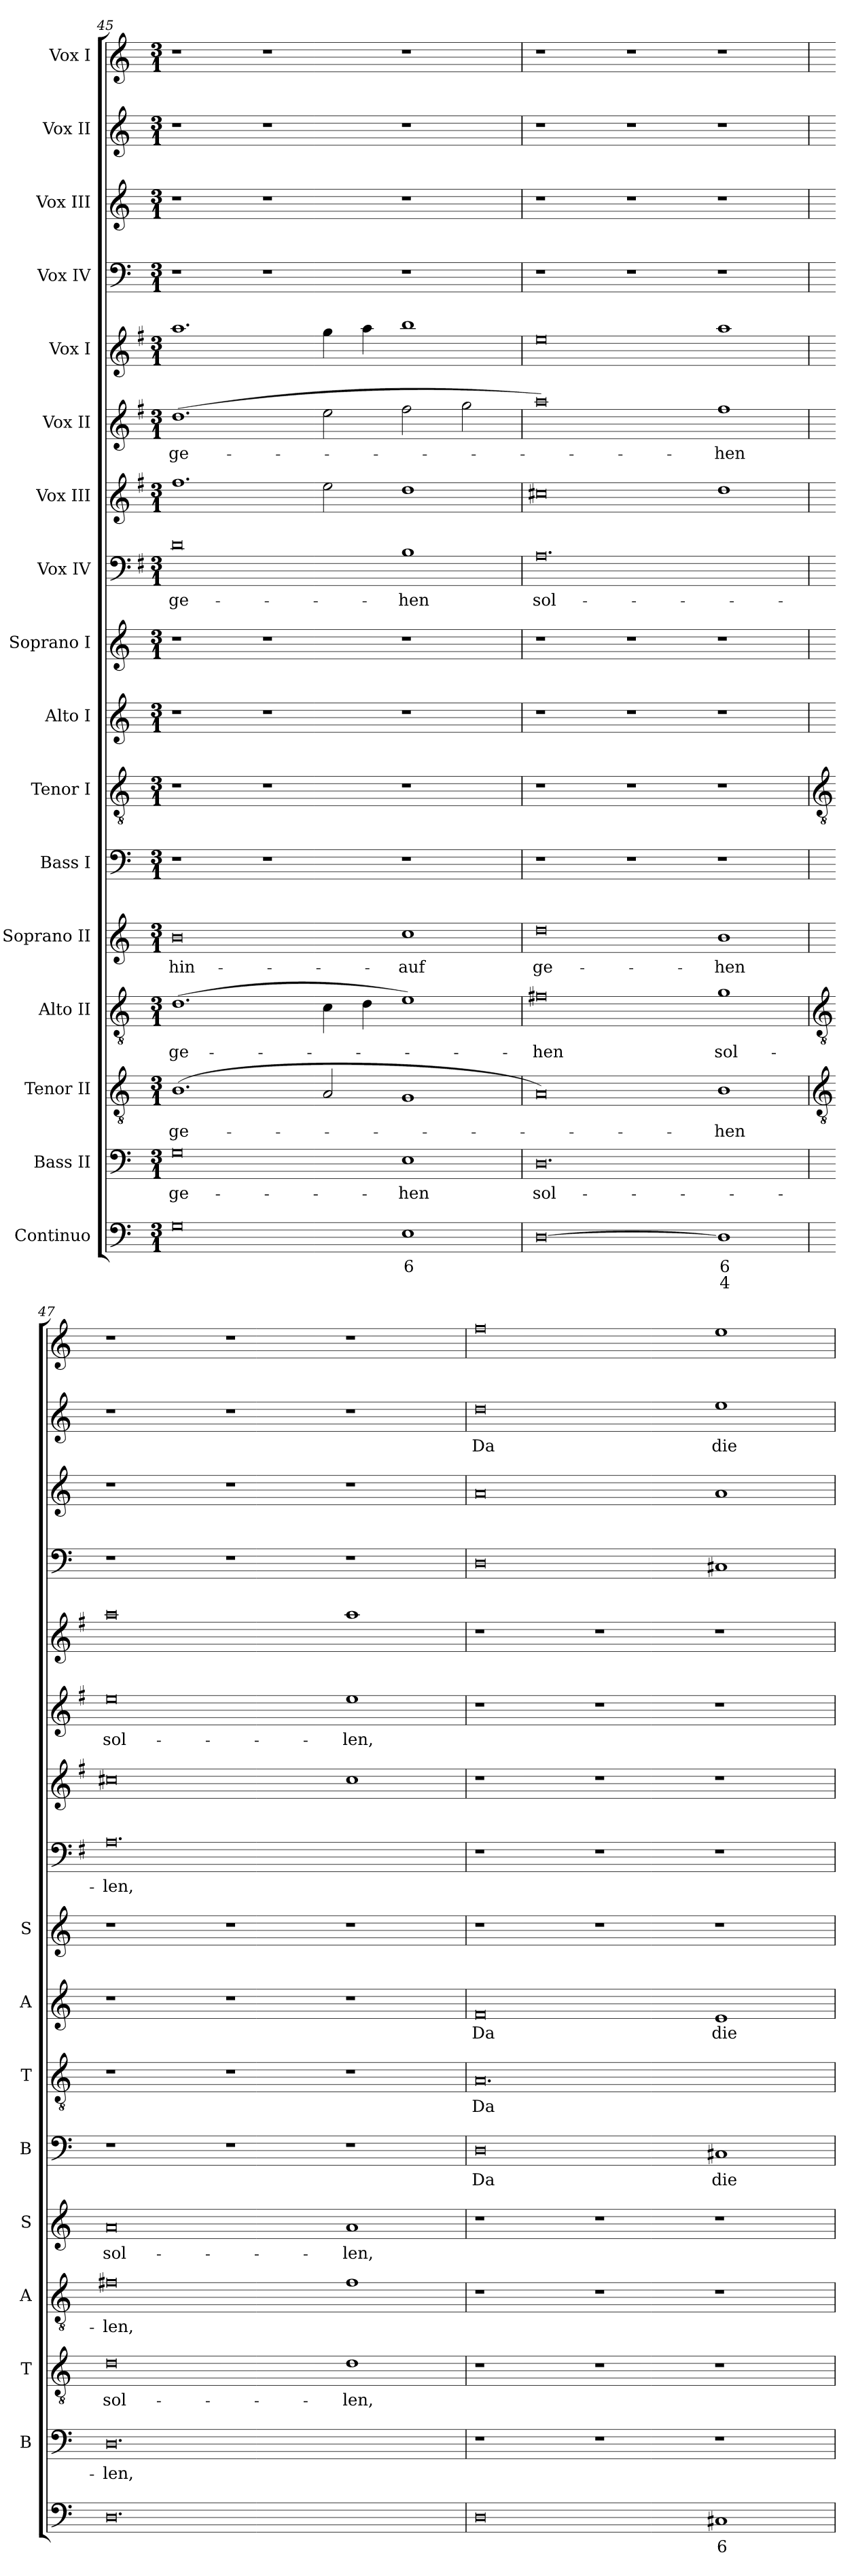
**kern	**text	**text	**kern	**text	**kern	**text	**kern	**text	**kern	**text	**kern	**text	**kern	**text	**kern	**text	**kern	**kern	**text	**kern	**kern	**text	**kern	**kern	**kern	**kern	**text	**kern
*part17	*part17	*part17	*part16	*part16	*part15	*part15	*part14	*part14	*part13	*part13	*part12	*part12	*part11	*part11	*part10	*part10	*part9	*part8	*part8	*part7	*part6	*part6	*part5	*part4	*part3	*part2	*part2	*part1
*staff17	*staff17	*staff17	*staff16	*staff16	*staff15	*staff15	*staff14	*staff14	*staff13	*staff13	*staff12	*staff12	*staff11	*staff11	*staff10	*staff10	*staff9	*staff8	*staff8	*staff7	*staff6	*staff6	*staff5	*staff4	*staff3	*staff2	*staff2	*staff1
*I"Continuo	*	*	*I"Bass II	*	*I"Tenor II	*	*I"Alto II	*	*I"Soprano II	*	*I"Bass I	*	*I"Tenor I	*	*I"Alto I	*	*I"Soprano I	*I"Vox IV	*	*I"Vox III	*I"Vox II	*	*I"Vox I	*I"Vox IV	*I"Vox III	*I"Vox II	*	*I"Vox I
*	*	*	*I'B	*	*I'T	*	*I'A	*	*I'S	*	*I'B	*	*I'T	*	*I'A	*	*I'S	*	*	*	*	*	*	*	*	*	*	*
*clefF4	*	*	*clefF4	*	*clefGv2	*	*clefGv2	*	*clefG2	*	*clefF4	*	*clefGv2	*	*clefG2	*	*clefG2	*clefF4	*	*clefG2	*clefG2	*	*clefG2	*clefF4	*clefG2	*clefG2	*	*clefG2
*	*	*	*	*	*	*	*	*	*	*	*	*	*	*	*	*	*	*ITrd4c7	*	*ITrd4c7	*ITrd4c7	*	*ITrd4c7	*	*	*	*	*
*k[]	*	*	*k[]	*	*k[]	*	*k[]	*	*k[]	*	*k[]	*	*k[]	*	*k[]	*	*k[]	*k[]	*	*k[]	*k[]	*	*k[]	*k[]	*k[]	*k[]	*	*k[]
*C:	*	*	*C:	*	*C:	*	*C:	*	*C:	*	*C:	*	*C:	*	*C:	*	*C:	*C:	*	*C:	*C:	*	*C:	*C:	*C:	*C:	*	*C:
*M3/1	*	*	*M3/1	*	*M3/1	*	*M3/1	*	*M3/1	*	*M3/1	*	*M3/1	*	*M3/1	*	*M3/1	*M3/1	*	*M3/1	*M3/1	*	*M3/1	*M3/1	*M3/1	*M3/1	*	*M3/1
=45	=45	=45	=45	=45	=45	=45	=45	=45	=45	=45	=45	=45	=45	=45	=45	=45	=45	=45	=45	=45	=45	=45	=45	=45	=45	=45	=45	=45
!	!	!	!	!LO:LY:b	!	!LO:LY:b	!	!LO:LY:b	!	!LO:LY:b	!	!	!	!	!	!	!	!	!LO:LY:b	!	!	!LO:LY:b	!	!	!	!	!	!
0G	.	.	0G	ge-	(<1.B	ge-	(>1.d	ge-	0b	hin-	1r	.	1r	.	1r	.	1r	0G	ge-	1.b	(>1.g	ge-	1.dd	1r	1r	1r	.	1r
.	.	.	.	.	.	.	.	.	.	.	1r	.	1r	.	1r	.	1r	.	.	.	.	.	.	1r	1r	1r	.	1r
.	.	.	.	.	2A	.	4c	.	.	.	.	.	.	.	.	.	.	.	.	2a	2a\	.	4cc	.	.	.	.	.
.	.	.	.	.	.	.	4d	.	.	.	.	.	.	.	.	.	.	.	.	.	.	.	4dd	.	.	.	.	.
!	!LO:LY:b	!	!	!LO:LY:b	!	!	!	!	!	!LO:LY:b	!	!	!	!	!	!	!	!	!LO:LY:b	!	!	!	!	!	!	!	!	!
1E	6	.	1E	-hen	1G	.	1e)	.	1cc	-auf	1r	.	1r	.	1r	.	1r	1E	-hen	1g	2b	.	1ee	1r	1r	1r	.	1r
.	.	.	.	.	.	.	.	.	.	.	.	.	.	.	.	.	.	.	.	.	2cc	.	.	.	.	.	.	.
=46	=46	=46	=46	=46	=46	=46	=46	=46	=46	=46	=46	=46	=46	=46	=46	=46	=46	=46	=46	=46	=46	=46	=46	=46	=46	=46	=46	=46
!	!	!	!	!LO:LY:b	!	!	!	!LO:LY:b	!	!LO:LY:b	!	!	!	!	!	!	!	!	!LO:LY:b	!	!	!	!	!	!	!	!	!
[0D	.	.	0.D	sol-	0A)	.	0f#X	hen	0dd	ge-	1r	.	1r	.	1r	.	1r	0.D	sol-	0f#	0dd)	.	0a	1r	1r	1r	.	1r
.	.	.	.	.	.	.	.	.	.	.	1r	.	1r	.	1r	.	1r	.	.	.	.	.	.	1r	1r	1r	.	1r
!	!LO:LY:b	!LO:LY:b	!	!	!	!LO:LY:b	!	!LO:LY:b	!	!LO:LY:b	!	!	!	!	!	!	!	!	!	!	!	!LO:LY:b	!	!	!	!	!	!
1D]	6	4	.	.	1B	hen	1g	sol-	1b	-hen	1r	.	1r	.	1r	.	1r	.	.	1g	1b	hen	1dd	1r	1r	1r	.	1r
!!LO:LB:g=z
=47	=47	=47	=47	=47	=47	=47	=47	=47	=47	=47	=47	=47	=47	=47	=47	=47	=47	=47	=47	=47	=47	=47	=47	=47	=47	=47	=47	=47
*	*	*	*	*	*clefGv2	*	*clefGv2	*	*	*	*	*	*clefGv2	*	*	*	*	*	*	*	*	*	*	*	*	*	*	*
!	!	!	!	!LO:LY:b	!	!LO:LY:b	!	!LO:LY:b	!	!LO:LY:b	!	!	!	!	!	!	!	!	!LO:LY:b	!	!	!LO:LY:b	!	!	!	!	!	!
0.D	.	.	0.D	-len,	0d	sol-	0f#X	-len,	0a	sol-	1r	.	1r	.	1r	.	1r	0.D	-len,	0f#X	0a	sol-	0dd	1r	1r	1r	.	1r
.	.	.	.	.	.	.	.	.	.	.	1r	.	1r	.	1r	.	1r	.	.	.	.	.	.	1r	1r	1r	.	1r
!	!	!	!	!	!	!LO:LY:b	!	!	!	!LO:LY:b	!	!	!	!	!	!	!	!	!	!	!	!LO:LY:b	!	!	!	!	!	!
.	.	.	.	.	1d	-len,	1f#	.	1a	-len,	1r	.	1r	.	1r	.	1r	.	.	1f#	1a	-len,	1dd	1r	1r	1r	.	1r
=48	=48	=48	=48	=48	=48	=48	=48	=48	=48	=48	=48	=48	=48	=48	=48	=48	=48	=48	=48	=48	=48	=48	=48	=48	=48	=48	=48	=48
!	!	!	!	!	!	!	!	!	!	!	!	!LO:LY:b	!	!LO:LY:b	!	!LO:LY:b	!	!	!	!	!	!	!	!	!	!	!LO:LY:b	!
0D	.	.	1r	.	1r	.	1r	.	1r	.	0D	Da	0.A	Da	0f	Da	1r	1r	.	1r	1r	.	1r	0D	0a	0dd	Da	0ff
.	.	.	1r	.	1r	.	1r	.	1r	.	.	.	.	.	.	.	1r	1r	.	1r	1r	.	1r	.	.	.	.	.
!	!LO:LY:b	!	!	!	!	!	!	!	!	!	!	!LO:LY:b	!	!	!	!LO:LY:b	!	!	!	!	!	!	!	!	!	!	!LO:LY:b	!
1C#X	6	.	1r	.	1r	.	1r	.	1r	.	1C#X	die	.	.	1e	die	1r	1r	.	1r	1r	.	1r	1C#X	1a	1ee	die	1ee
=	=	=	=	=	=	=	=	=	=	=	=	=	=	=	=	=	=	=	=	=	=	=	=	=	=	=	=	=
*-	*-	*-	*-	*-	*-	*-	*-	*-	*-	*-	*-	*-	*-	*-	*-	*-	*-	*-	*-	*-	*-	*-	*-	*-	*-	*-	*-	*-
